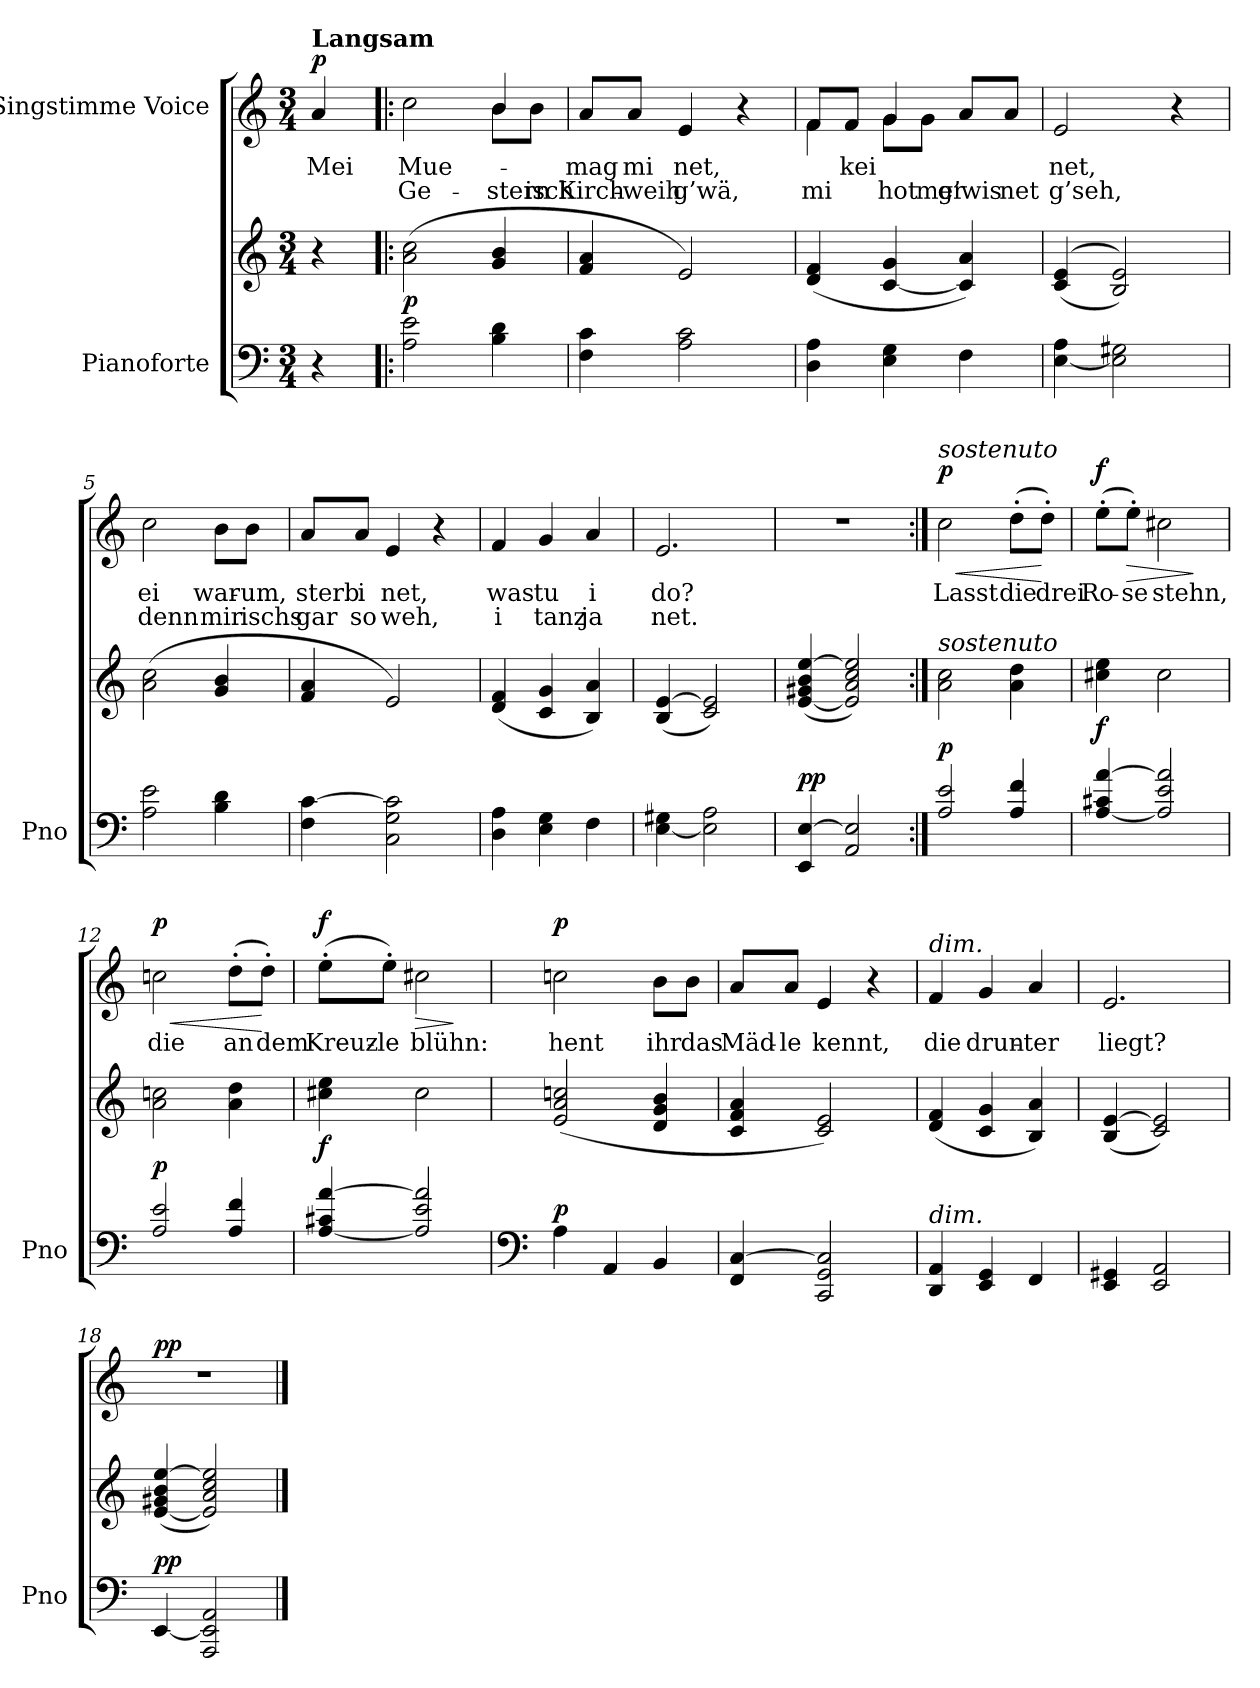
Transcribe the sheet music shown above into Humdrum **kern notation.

**kern	**kern	**dynam	**kern	**text	**text	**dynam
*part2	*part2	*part2	*part1	*part1	*part1	*part1
*staff3	*staff2	*staff2/3	*staff1	*staff1	*staff1	*staff1
*I"Pianoforte	*	*	*I"Singstimme Voice	*	*	*
*I'Pno	*	*	*	*	*	*
*clefF4	*clefG2	*	*clefG2	*	*	*
*k[]	*k[]	*	*k[]	*	*	*
*M3/4	*M3/4	*	*M3/4	*	*	*
=	=	=	=	=	=	=
!	!	!	!LO:TX:a:B:t=Langsam	!	!	!
!	!	!	!	!LO:LY:b	!	!LO:DY:a
4r	4r	.	4a/	Mei	.	p
=1!|:	=1!|:	=1!|:	=1!|:	=1!|:	=1!|:	=1!|:
!	!	!	!LO:TX:a:i:t=espressivo	!	!	!
!	!	!LO:DY:a=2	!	!LO:LY:b	!LO:LY:b	!
*	*	*	*^	*	*	*
2A\ 2e\	(>2a\ 2cc\	p	2cc\	2rcyy	Mue-	Ge-	.
!	!	!	!	!	!LO:LY:b	!	!
!	!	!	!	!	!	!LO:LY:b	!
4B\ 4d\	4g/ 4b/	.	4b/	8b\L	.	stern	.
!	!	!	!	!	!	!LO:LY:b	!
.	.	.	.	8b\J	.	isch	.
=2	=2	=2	=2	=2	=2	=2	=2
!	!	!	!	!	!LO:LY:b	!LO:LY:b	!
*	*	*	*v	*v	*	*	*
4F\ 4c\	4f/ 4a/	.	8a/L	mag	Kirch-	.
!	!	!	!	!LO:LY:b	!LO:LY:b	!
.	.	.	8a/J	mi	-weih	.
!	!	!	!	!LO:LY:b	!LO:LY:b	!
2A\ 2c\	2e/)	.	4e/	net,	g’wä,	.
.	.	.	4r	.	.	.
=3	=3	=3	=3	=3	=3	=3
!	!	!	!	!LO:LY:b	!	!
*	*	*	*^	*	*	*
!	!	!	!	!	!	!LO:LY:b	!
4D\ 4A\	(<4d/ 4f/	.	8f/L	4f\	.	mi	.
!	!	!	!	!	!LO:LY:b	!	!
.	.	.	8f/J	.	kei	.	.
!	!	!	!	!	!LO:LY:b	!	!
!	!	!	!	!	!	!LO:LY:b	!
4E\ 4G\	[4c/ 4g/	.	4g/	8g\L	.	hot	.
!	!	!	!	!	!	!LO:LY:b	!
.	.	.	.	8g\J	.	mer	.
!	!	!	!	!	!LO:LY:b	!	!
!	!	!	!	!	!	!LO:LY:b	!
4F\	4c/] 4a/)	.	8a/L	8a/Lyy	.	g’wis	.
!	!	!	!	!	!LO:LY:b	!	!
!	!	!	!	!	!	!LO:LY:b	!
.	.	.	8a/J	8a/Jyy	.	net	.
=4	=4	=4	=4	=4	=4	=4	=4
!	!	!	!	!	!LO:LY:b	!LO:LY:b	!
*	*	*	*v	*v	*	*	*
[4E\ 4A\	(<(>4c/ 4e/	.	2e/	net,	g’seh,	.
2E\] 2G#X\	2B/ 2e/))	.	.	.	.	.
.	.	.	4r	.	.	.
!!LO:LB:g=z
=5	=5	=5	=5	=5	=5	=5
!	!	!	!	!LO:LY:b	!LO:LY:b	!
2A\ 2e\	(>2a\ 2cc\	.	2cc\	ei	denn	.
!	!	!	!	!LO:LY:b	!LO:LY:b	!
4B\ 4d\	4g/ 4b/	.	8b\L	war-	mir	.
!	!	!	!	!LO:LY:b	!LO:LY:b	!
.	.	.	8b\J	-um,	ischs	.
=6	=6	=6	=6	=6	=6	=6
!	!	!	!	!LO:LY:b	!LO:LY:b	!
4F\ [4c\	4f/ 4a/	.	8a/L	sterb	gar	.
!	!	!	!	!LO:LY:b	!LO:LY:b	!
.	.	.	8a/J	i	so	.
!	!	!	!	!LO:LY:b	!LO:LY:b	!
2C\ 2G\ 2c\]	2e/)	.	4e/	net,	weh,	.
.	.	.	4r	.	.	.
=7	=7	=7	=7	=7	=7	=7
!	!	!	!	!LO:LY:b	!LO:LY:b	!
4D\ 4A\	(<4d/ 4f/	.	4f/	was	i	.
!	!	!	!	!LO:LY:b	!LO:LY:b	!
4E\ 4G\	4c/ 4g/	.	4g/	tu	tanz	.
!	!	!	!	!LO:LY:b	!LO:LY:b	!
4F\	4B/ 4a/)	.	4a/	i	ja	.
=8	=8	=8	=8	=8	=8	=8
!	!	!	!	!LO:LY:b	!LO:LY:b	!
[4E\ 4G#X\	(<4B/ [4e/	.	2.e/	do?	net.	.
2E\] 2A\	2c/ 2e/])	.	.	.	.	.
=9	=9	=9	=9	=9	=9	=9
!	!	!LO:DY:a=2	!	!	!	!
4EE/ [4E/	(<[4e/ 4g#X/ 4b/ [4ee/	pp	2.r	.	.	.
2AA/ 2E/]	2e/] 2a/ 2cc/ 2ee/])	.	.	.	.	.
=10:|!	=10:|!	=10:|!	=10:|!	=10:|!	=10:|!	=10:|!
!	!	!	!LO:TX:a:i:t=sostenuto	!	!	!
!	!LO:TX:a:i:t=sostenuto	!	!	!	!	!
!	!	!LO:DY:a=2	!	!LO:LY:b	!	!LO:HP:b
!	!	!	!	!	!	!LO:DY:n=1:a
2A/ 2e/	2a\ 2cc\	p	2cc\	Lasst	.	< p
!	!	!	!	!LO:LY:b	!	!
4A/ 4f/	4a\ 4dd\	.	(>8dd'\L	die	.	.
!	!	!	!	!LO:LY:b	!	!
.	.	.	8dd'\J)	drei	.	[
=11	=11	=11	=11	=11	=11	=11
!	!	!LO:DY:a=2	!	!LO:LY:b	!	!LO:DY:a
[4A/ 4c#X/ [4a/	4cc#X\ 4ee\	f	(>8ee'\L	Ro-	.	f
!	!	!	!	!LO:LY:b	!	!LO:HP:b
.	.	.	8ee'\J)	-se	.	>
!	!	!	!	!LO:LY:b	!	!
2A/] 2e/ 2a/]	2cc#\	.	2cc#X\	stehn,	.	.
.	.	.	.	.	.	]
!!LO:LB:g=z
=12	=12	=12	=12	=12	=12	=12
!	!	!LO:DY:a=2	!	!LO:LY:b	!	!LO:HP:b
!	!	!	!	!	!	!LO:DY:n=1:a
2A/ 2e/	2a\ 2ccn\	p	2ccn\	die	.	< p
!	!	!	!	!LO:LY:b	!	!
4A/ 4f/	4a\ 4dd\	.	(>8dd'\L	an	.	.
!	!	!	!	!LO:LY:b	!	!
.	.	.	8dd'\J)	dem	.	[
=13	=13	=13	=13	=13	=13	=13
!	!	!LO:DY:a=2	!	!LO:LY:b	!	!LO:DY:a
[4A/ 4c#X/ [4a/	4cc#X\ 4ee\	f	(>8ee'\L	Kreuz-	.	f
!	!	!	!	!LO:LY:b	!	!
.	.	.	8ee'\J)	-le	.	.
!	!	!	!	!LO:LY:b	!	!LO:HP:b
2A/] 2e/ 2a/]	2cc#\	.	2cc#X\	blühn:	.	>
.	.	.	.	.	.	]
=14	=14	=14	=14	=14	=14	=14
*clefF4	*	*	*	*	*	*
!	!	!LO:DY:a=2	!	!LO:LY:b	!	!LO:DY:a
4A\	(<2e/ 2a/ 2ccn/	p	2ccn\	hent	.	p
4AA/	.	.	.	.	.	.
!	!	!	!	!LO:LY:b	!	!
4BB/	4d/ 4g/ 4b/	.	8b\L	ihr	.	.
!	!	!	!	!LO:LY:b	!	!
.	.	.	8b\J	das	.	.
=15	=15	=15	=15	=15	=15	=15
!	!	!	!	!LO:LY:b	!	!
4FF/ [4C/	4c/ 4f/ 4a/	.	8a/L	Mäd-	.	.
!	!	!	!	!LO:LY:b	!	!
.	.	.	8a/J	-le	.	.
!	!	!	!	!LO:LY:b	!	!
2CC/ 2GG/ 2C/]	2c/ 2e/)	.	4e/	kennt,	.	.
.	.	.	4r	.	.	.
=16	=16	=16	=16	=16	=16	=16
!	!	!	!LO:TX:a:i:t=dim.	!	!	!
!LO:TX:a:i:t=dim.	!	!	!	!	!	!
!	!	!	!	!LO:LY:b	!	!
4DD/ 4AA/	(<4d/ 4f/	.	4f/	die	.	.
!	!	!	!	!LO:LY:b	!	!
4EE/ 4GG/	4c/ 4g/	.	4g/	drun-	.	.
!	!	!	!	!LO:LY:b	!	!
4FF/	4B/ 4a/)	.	4a/	-ter	.	.
=17	=17	=17	=17	=17	=17	=17
!	!	!	!	!LO:LY:b	!	!
4EE/ 4GG#X/	(<4B/ [4e/	.	2.e/	liegt?	.	.
2EE/ 2AA/	2c/ 2e/])	.	.	.	.	.
=18	=18	=18	=18	=18	=18	=18
!	!	!LO:DY:a=2	!	!	!	!LO:DY:a
[4EE/	(<[4e/ 4g#X/ 4b/ [4ee/	pp	2.r	.	.	pp
2AAA/ 2EE/] 2AA/	2e/] 2a/ 2cc/ 2ee/])	.	.	.	.	.
==	==	==	==	==	==	==
*-	*-	*-	*-	*-	*-	*-
